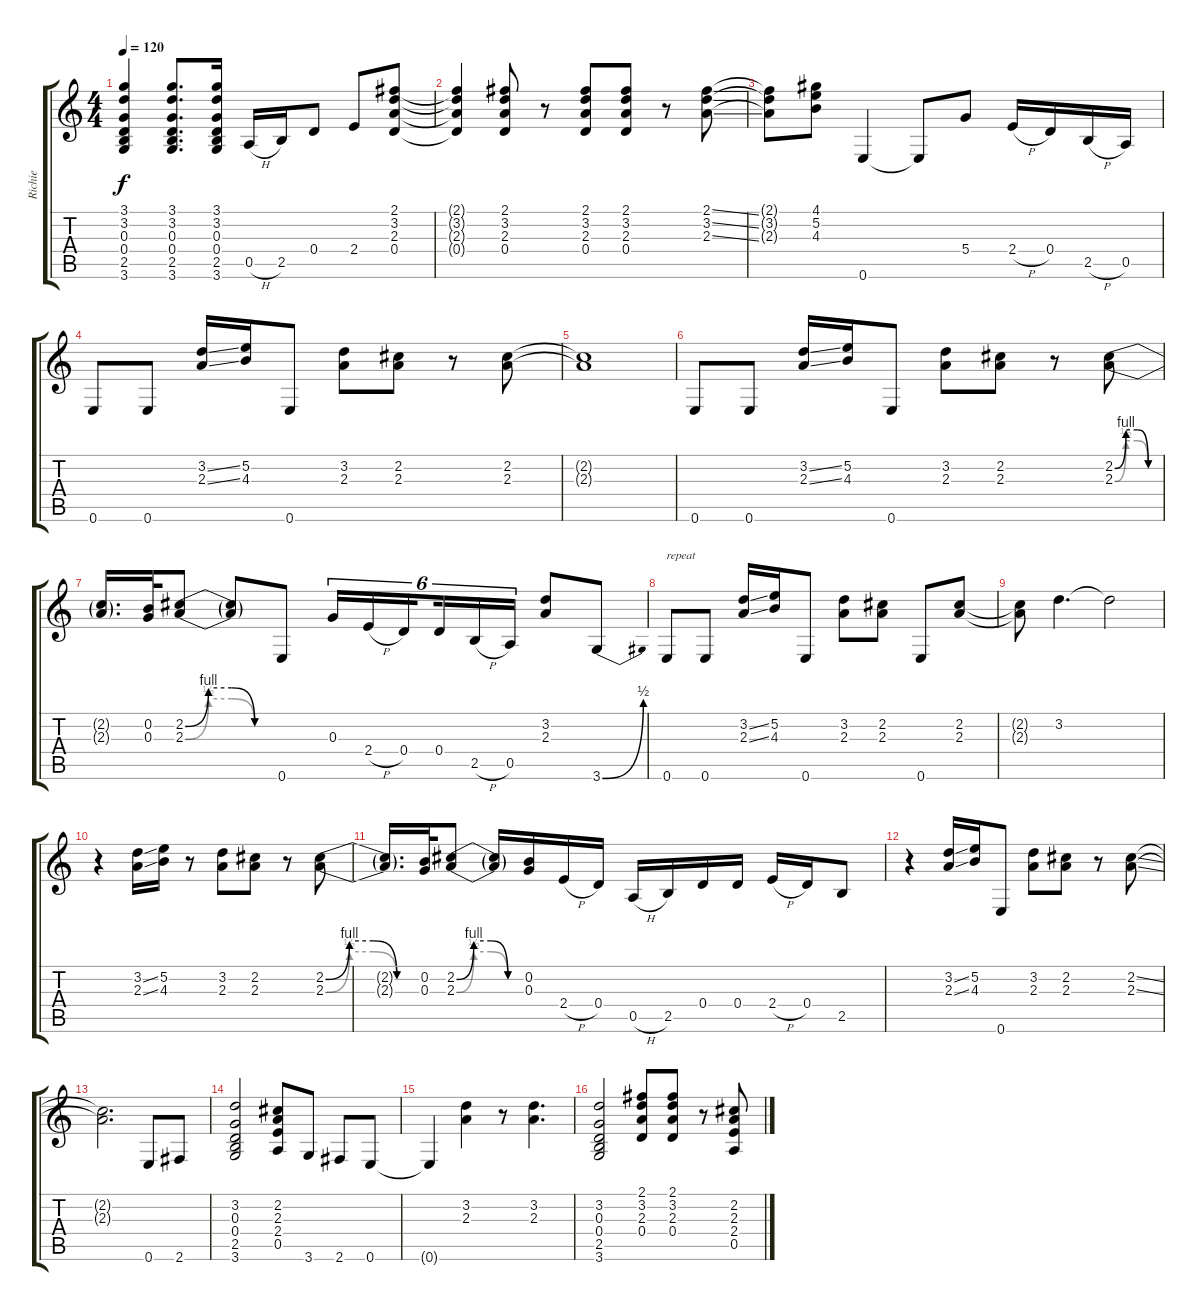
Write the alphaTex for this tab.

\track ("Richie" "Richie") {instrument overdrivenguitar}
\staff {score tabs}
\tuning (E4 B3 G3 D3 A2 E2) {hide}
\ts (4 4)
\tempo 120
\clef g2
\ks c
(3.1{t} 3.2{t} 0.3{t} 0.4{t} 2.5{t} 3.6{t}).4{dy f} (3.1 3.2 0.3 0.4 2.5 3.6).8{d} (3.1 3.2 0.3 0.4 2.5 3.6).16 0.5{h}.16 2.5.16 0.4.8 2.4.8 (2.1 3.2 2.3 0.4).8 |
(2.1{t} 3.2{t} 2.3{t} 0.4{t}).4 (2.1 3.2 2.3 0.4).8 r.8 (2.1 3.2 2.3 0.4).8 (2.1 3.2 2.3 0.4).8 r.8 (2.1{ss} 3.2{ss} 2.3{ss}).8 |
(2.1{t} 3.2{t} 2.3{t}).8 (4.1 5.2 4.3).8 0.6.4 0.6{t}.8 5.4.8 2.4{h}.16 0.4.16 2.5{h}.16 0.5.16 |
0.6.8 0.6.8 (3.2{ss} 2.3{ss}).16 (5.2 4.3).16 0.6.8 (3.2 2.3).8 (2.2 2.3).8 r.8 (2.2 2.3).8 |
(2.2{t} 2.3{t}).1 |
0.6.8 0.6.8 (3.2{ss} 2.3{ss}).16 (5.2 4.3).16 0.6.8 (3.2 2.3).8 (2.2 2.3).8 r.8 (2.2{be (custom 0 0 15 4 30 4 45 0 60 0)} 2.3{be (custom 0 0 15 2 30 2 45 0 60 0)}).8 |
(2.2{t} 2.3{t}).16{d} (0.2 0.3).32 (2.2{be (custom 0 0 15 4 30 4 45 0 60 0)} 2.3{be (custom 0 0 15 2 30 2 45 0 60 0)}).8 (2.2{t} 2.3{t}).8 0.6.8 0.3.16{tu (6 4)} 2.4{h}.16{tu (6 4)} 0.4.16{tu (6 4) beam splitsecondary} 0.4.16{tu (6 4)} 2.5{h}.16{tu (6 4)} 0.5.16{tu (6 4)} (3.2 2.3).8 3.6{be (bend 0 0 60 2)}.8 |
0.6.8{txt "repeat"} 0.6.8 (3.2{ss} 2.3{ss}).16 (5.2 4.3).16 0.6.8 (3.2 2.3).8 (2.2 2.3).8 0.6.8 (2.2 2.3).8 |
(2.2{t} 2.3{t}).8 3.2.4{d} 3.2{t}.2 |
r.4 (3.2{ss} 2.3{ss}).16 (5.2 4.3).16 r.8 (3.2 2.3).8 (2.2 2.3).8 r.8 (2.2{be (custom 0 0 15 4 30 4 45 0 60 0)} 2.3{be (custom 0 0 15 2 30 2 45 0 60 0)}).8 |
(2.2{t} 2.3{t}).16{d} (0.2 0.3).32 (2.2{be (custom 0 0 15 4 30 4 45 0 60 0)} 2.3{be (custom 0 0 15 2 30 2 45 0 60 0)}).8 (2.2{t} 2.3{t}).16 (0.2 0.3).16 2.4{h}.16 0.4.16 0.5{h}.16 2.5.16 0.4.16 0.4.16 2.4{h}.16 0.4.16 2.5.8 |
r.4 (3.2{ss} 2.3{ss}).16 (5.2 4.3).16 0.6.8 (3.2 2.3).8 (2.2 2.3).8 r.8 (2.2{ss} 2.3{ss}).8 |
(2.2{t} 2.3{t}).2{d} 0.6.8 2.6.8 |
(3.2 0.3 0.4 2.5 3.6).2 (2.2 2.3 2.4 0.5).8 3.6.8 2.6.8 0.6.8 |
0.6{t}.4 (3.2 2.3).4 r.8 (3.2 2.3).4{d} |
(3.2 0.3 0.4 2.5 3.6).2 (2.1 3.2 2.3 0.4).8 (2.1 3.2 2.3 0.4).8 r.8 (2.2 2.3 2.4 0.5).8
